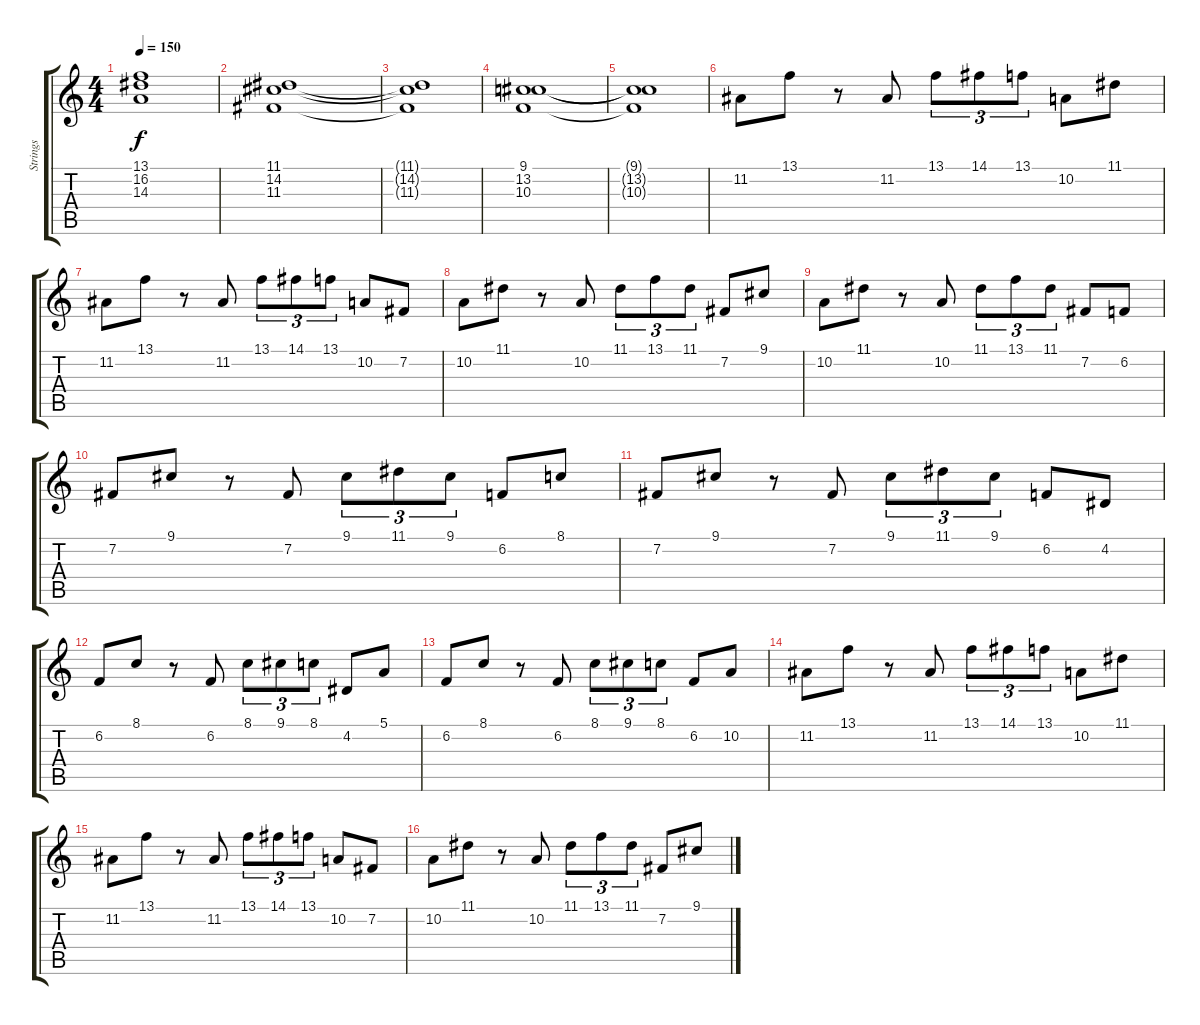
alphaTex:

\track ("Strings" "Strings") {instrument stringensemble1}
\staff {score tabs}
\tuning (E4 B3 G3 D3 A2 E2) {hide}
\ts (4 4)
\tempo 150
\clef g2
\ks c
(13.1{t} 16.2{t} 14.3{t}).1{dy f} |
(11.1 14.2 11.3).1 |
(11.1{t} 14.2{t} 11.3{t}).1 |
(9.1 13.2 10.3).1 |
(9.1{t} 13.2{t} 10.3{t}).1 |
11.2.8{volume 16} 13.1.8 r.8 11.2.8 13.1.8{tu (3 2)} 14.1.8{tu (3 2)} 13.1.8{tu (3 2)} 10.2.8 11.1.8 |
11.2.8 13.1.8 r.8 11.2.8 13.1.8{tu (3 2)} 14.1.8{tu (3 2)} 13.1.8{tu (3 2)} 10.2.8 7.2.8 |
10.2.8 11.1.8 r.8 10.2.8 11.1.8{tu (3 2)} 13.1.8{tu (3 2)} 11.1.8{tu (3 2)} 7.2.8 9.1.8 |
10.2.8 11.1.8 r.8 10.2.8 11.1.8{tu (3 2)} 13.1.8{tu (3 2)} 11.1.8{tu (3 2)} 7.2.8 6.2.8 |
7.2.8 9.1.8 r.8 7.2.8 9.1.8{tu (3 2)} 11.1.8{tu (3 2)} 9.1.8{tu (3 2)} 6.2.8 8.1.8 |
7.2.8 9.1.8 r.8 7.2.8 9.1.8{tu (3 2)} 11.1.8{tu (3 2)} 9.1.8{tu (3 2)} 6.2.8 4.2.8 |
6.2.8 8.1.8 r.8 6.2.8 8.1.8{tu (3 2)} 9.1.8{tu (3 2)} 8.1.8{tu (3 2)} 4.2.8 5.1.8 |
6.2.8 8.1.8 r.8 6.2.8 8.1.8{tu (3 2)} 9.1.8{tu (3 2)} 8.1.8{tu (3 2)} 6.2.8 10.2.8 |
11.2.8{volume 16} 13.1.8 r.8 11.2.8 13.1.8{tu (3 2)} 14.1.8{tu (3 2)} 13.1.8{tu (3 2)} 10.2.8 11.1.8 |
11.2.8 13.1.8 r.8 11.2.8 13.1.8{tu (3 2)} 14.1.8{tu (3 2)} 13.1.8{tu (3 2)} 10.2.8 7.2.8 |
10.2.8 11.1.8 r.8 10.2.8 11.1.8{tu (3 2)} 13.1.8{tu (3 2)} 11.1.8{tu (3 2)} 7.2.8 9.1.8
